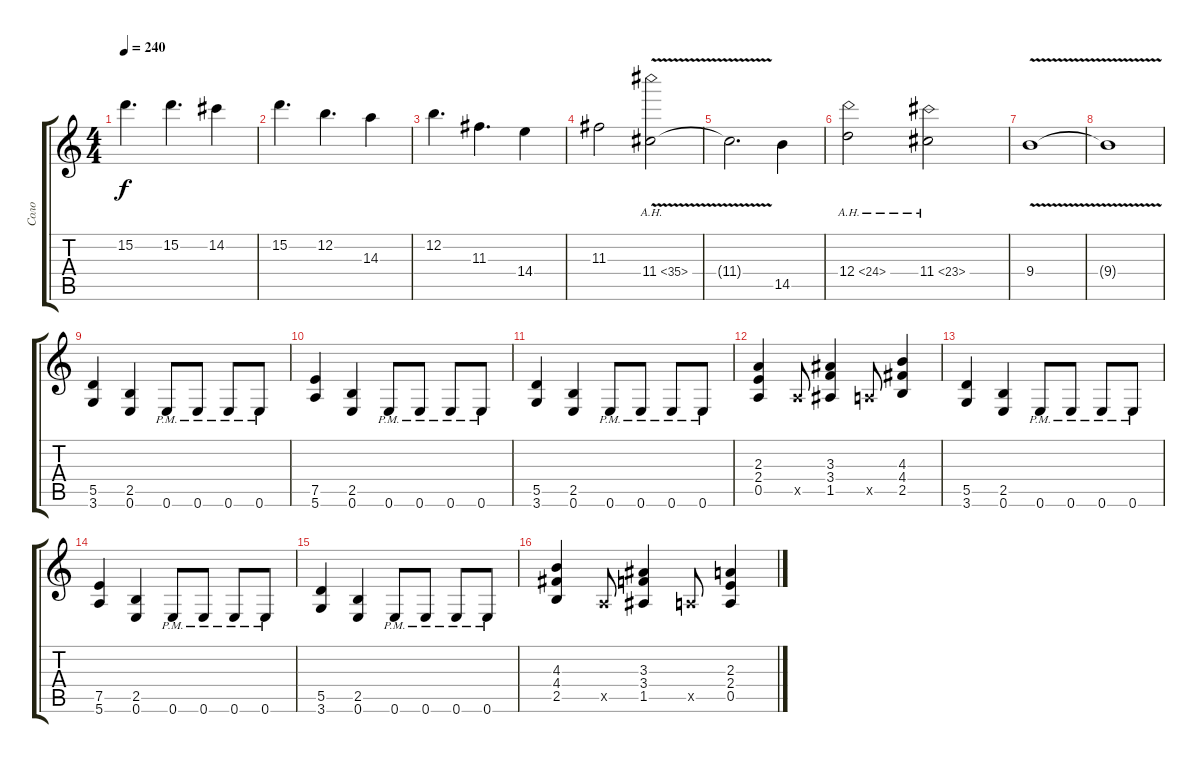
\track ("Соло" "Соло") {instrument distortionguitar}
\staff {score tabs}
\tuning (E4 B3 G3 D3 A2 E2) {hide}
\ts (4 4)
\tempo 240
\clef g2
\ks c
15.2.4{d dy f} 15.2.4{d} 14.2.4 |
15.2.4{d} 12.2.4{d} 14.3.4 |
12.2.4{d} 11.3.4{d} 14.4.4 |
11.3.2 11.4{ah 24 v}.2 |
11.4{t}.2{d} 14.5.4 |
12.4{ah 12}.2 11.4{ah 12}.2 |
9.4{v}.1 |
9.4{t}.1 |
(5.5 3.6).4{volume 12} (2.5 0.6).4 0.6{pm}.8 0.6{pm}.8 0.6{pm}.8 0.6{pm}.8 |
(7.5 5.6).4 (2.5 0.6).4 0.6{pm}.8 0.6{pm}.8 0.6{pm}.8 0.6{pm}.8 |
(5.5 3.6).4 (2.5 0.6).4 0.6{pm}.8 0.6{pm}.8 0.6{pm}.8 0.6{pm}.8 |
(2.3 2.4 0.5).4 0.5{x}.8 (3.3 3.4 1.5).4 0.5{x}.8 (4.3 4.4 2.5).4 |
(5.5 3.6).4 (2.5 0.6).4 0.6{pm}.8 0.6{pm}.8 0.6{pm}.8 0.6{pm}.8 |
(7.5 5.6).4 (2.5 0.6).4 0.6{pm}.8 0.6{pm}.8 0.6{pm}.8 0.6{pm}.8 |
(5.5 3.6).4 (2.5 0.6).4 0.6{pm}.8 0.6{pm}.8 0.6{pm}.8 0.6{pm}.8 |
(4.3 4.4 2.5).4 0.5{x}.8 (3.3 3.4 1.5).4 0.5{x}.8 (2.3 2.4 0.5).4
